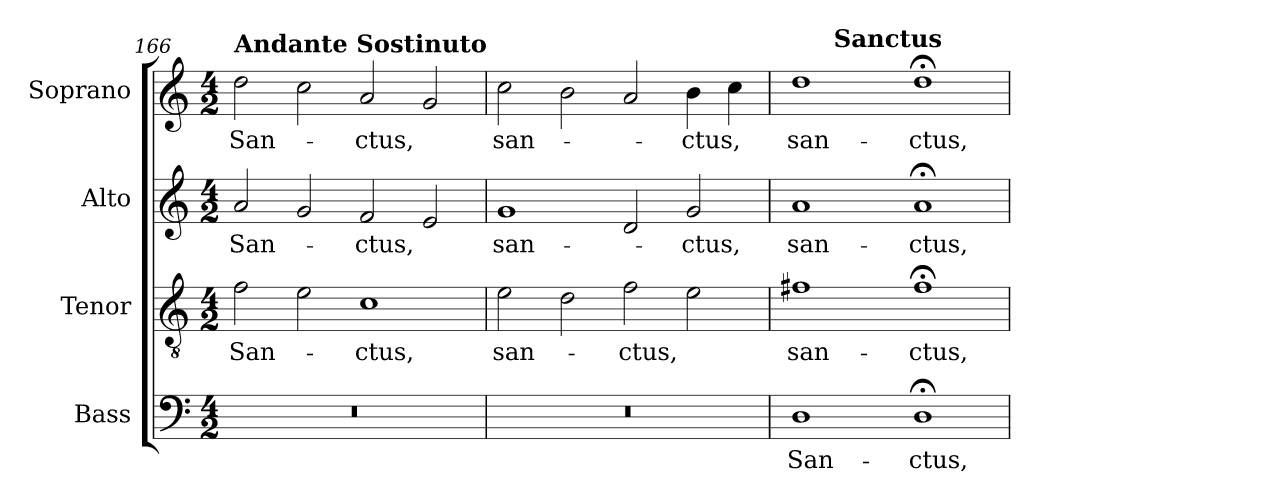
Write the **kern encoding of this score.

**kern	**text	**kern	**text	**kern	**text	**kern	**text
*part4	*part4	*part3	*part3	*part2	*part2	*part1	*part1
*staff4	*staff4	*staff3	*staff3	*staff2	*staff2	*staff1	*staff1
*I"Bass	*	*I"Tenor	*	*I"Alto	*	*I"Soprano	*
!!LO:PB:g=z
*clefF4	*	*clefGv2	*	*clefG2	*	*clefG2	*
*k[]	*	*k[]	*	*k[]	*	*k[]	*
*C:	*	*C:	*	*C:	*	*C:	*
*M4/2	*	*M4/2	*	*M4/2	*	*M4/2	*
=166	=166	=166	=166	=166	=166	=166	=166
!	!	!	!	!	!	!LO:TX:a:B:t=Andante Sostinuto	!
0r	.	2f\	San-	2a/	San-	2dd\	San-
.	.	2e\	.	2g/	.	2cc\	.
.	.	1c	-ctus,	2f/	-ctus,	2a/	-ctus,
.	.	.	.	2e/	.	2g/	.
=167	=167	=167	=167	=167	=167	=167	=167
0r	.	2e\	san-	1g	san-	2cc\	san-
.	.	2d\	.	.	.	2b\	.
.	.	2f\	-ctus,	2d/	.	2a/	.
.	.	2e\	.	2g/	-ctus,	4b\	-ctus,
.	.	.	.	.	.	4cc\	.
=168	=168	=168	=168	=168	=168	=168	=168
*	*	*	*	*	*	*^	*
1D	San-	1f#X	san-	1a	san-	1dd	4ryy	san-
!	!	!	!	!	!	!	!LO:TX:a:B:t=Sanctus	!
.	.	.	.	.	.	.	1..ryy	.
1D;<	-ctus,	1f#;<	-ctus,	1a;<	-ctus,	1dd;<	.	-ctus,
*	*	*	*	*	*	*v	*v	*
=	=	=	=	=	=	=	=
*-	*-	*-	*-	*-	*-	*-	*-
